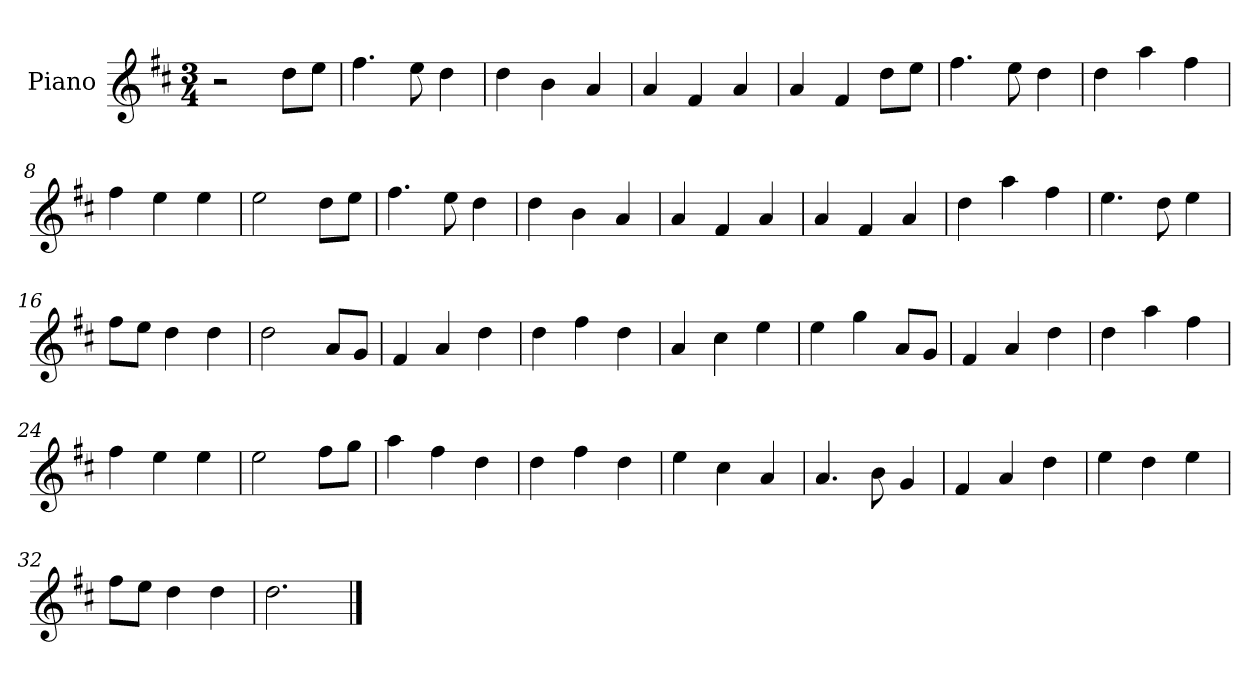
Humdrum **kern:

**kern
*part1
*staff1
*I"Piano
*I'Pno
*clefG2
*k[f#c#]
*M3/4
=1
2r
8dd\L
8ee\J
=2
4.ff#\
8ee\
4dd\
=3
4dd\
4b\
4a/
=4
4a/
4f#/
4a/
=5
4a/
4f#/
8dd\L
8ee\J
=6
4.ff#\
8ee\
4dd\
=7
4dd\
4aa\
4ff#\
=8
4ff#\
4ee\
4ee\
=9
2ee\
8dd\L
8ee\J
=10
4.ff#\
8ee\
4dd\
=11
4dd\
4b\
4a/
=12
4a/
4f#/
4a/
=13
4a/
4f#/
4a/
=14
4dd\
4aa\
4ff#\
=15
4.ee\
8dd\
4ee\
=16
8ff#\L
8ee\J
4dd\
4dd\
=17
2dd\
8a/L
8g/J
=18
4f#/
4a/
4dd\
=19
4dd\
4ff#\
4dd\
=20
4a/
4cc#\
4ee\
=21
4ee\
4gg\
8a/L
8g/J
=22
4f#/
4a/
4dd\
=23
4dd\
4aa\
4ff#\
=24
4ff#\
4ee\
4ee\
=25
2ee\
8ff#\L
8gg\J
=26
4aa\
4ff#\
4dd\
=27
4dd\
4ff#\
4dd\
=28
4ee\
4cc#\
4a/
=29
4.a/
8b\
4g/
=30
4f#/
4a/
4dd\
=31
4ee\
4dd\
4ee\
=32
8ff#\L
8ee\J
4dd\
4dd\
=33
2.dd\
==
*-
